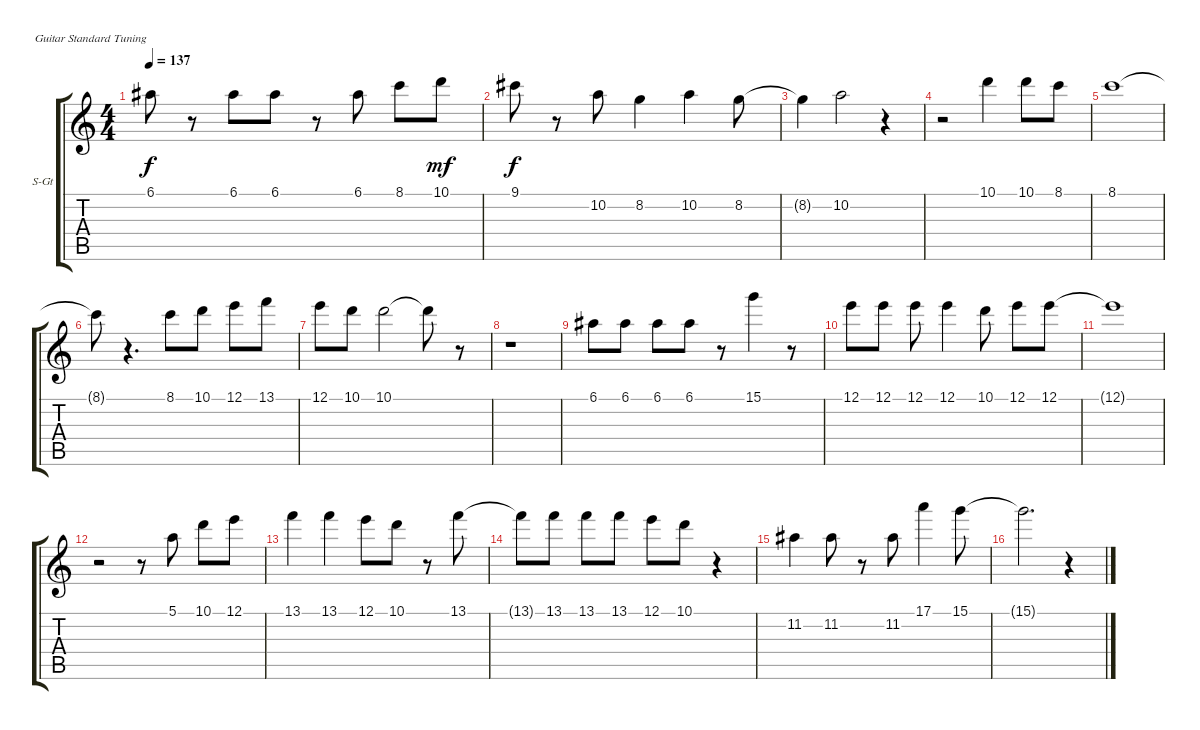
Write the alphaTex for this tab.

\bracketExtendMode groupsimilarinstruments
\firstSystemTrackNameOrientation horizontal
\otherSystemsTrackNameOrientation horizontal
\track ("Æ®·¢ 5" "S-Gt") {instrument acousticguitarsteel}
\staff {score tabs}
\tuning (E4 B3 G3 D3 A2 E2)
\ts (4 4)
\tempo 137
\clef g2
\ks c
6.1.8{dy f} r.8 6.1.8 6.1.8 r.8 6.1.8 8.1.8 10.1.8{dy mf} |
9.1.8{dy f} r.8 10.2.8 8.2.4 10.2.4 8.2.8 |
8.2{t}.4 10.2.2 r.4 |
r.2 10.1.4 10.1.8 8.1.8 |
8.1.1 |
8.1{t}.8 r.4{d} 8.1.8 10.1.8 12.1.8 13.1.8 |
12.1.8 10.1.8 10.1.2 10.1{t}.8 r.8 |
r.1 |
6.1.8 6.1.8 6.1.8 6.1.8 r.8 15.1.4 r.8 |
12.1.8 12.1.8 12.1.8 12.1.4 10.1.8 12.1.8 12.1.8 |
12.1{t}.1 |
r.2 r.8 5.1.8 10.1.8 12.1.8 |
13.1.4 13.1.4 12.1.8 10.1.8 r.8 13.1.8 |
13.1{t}.8 13.1.8 13.1.8 13.1.8 12.1.8 10.1.8 r.4 |
11.2.4 11.2.8 r.8 11.2.8 17.1.4 15.1.8 |
15.1{t}.2{d} r.4
